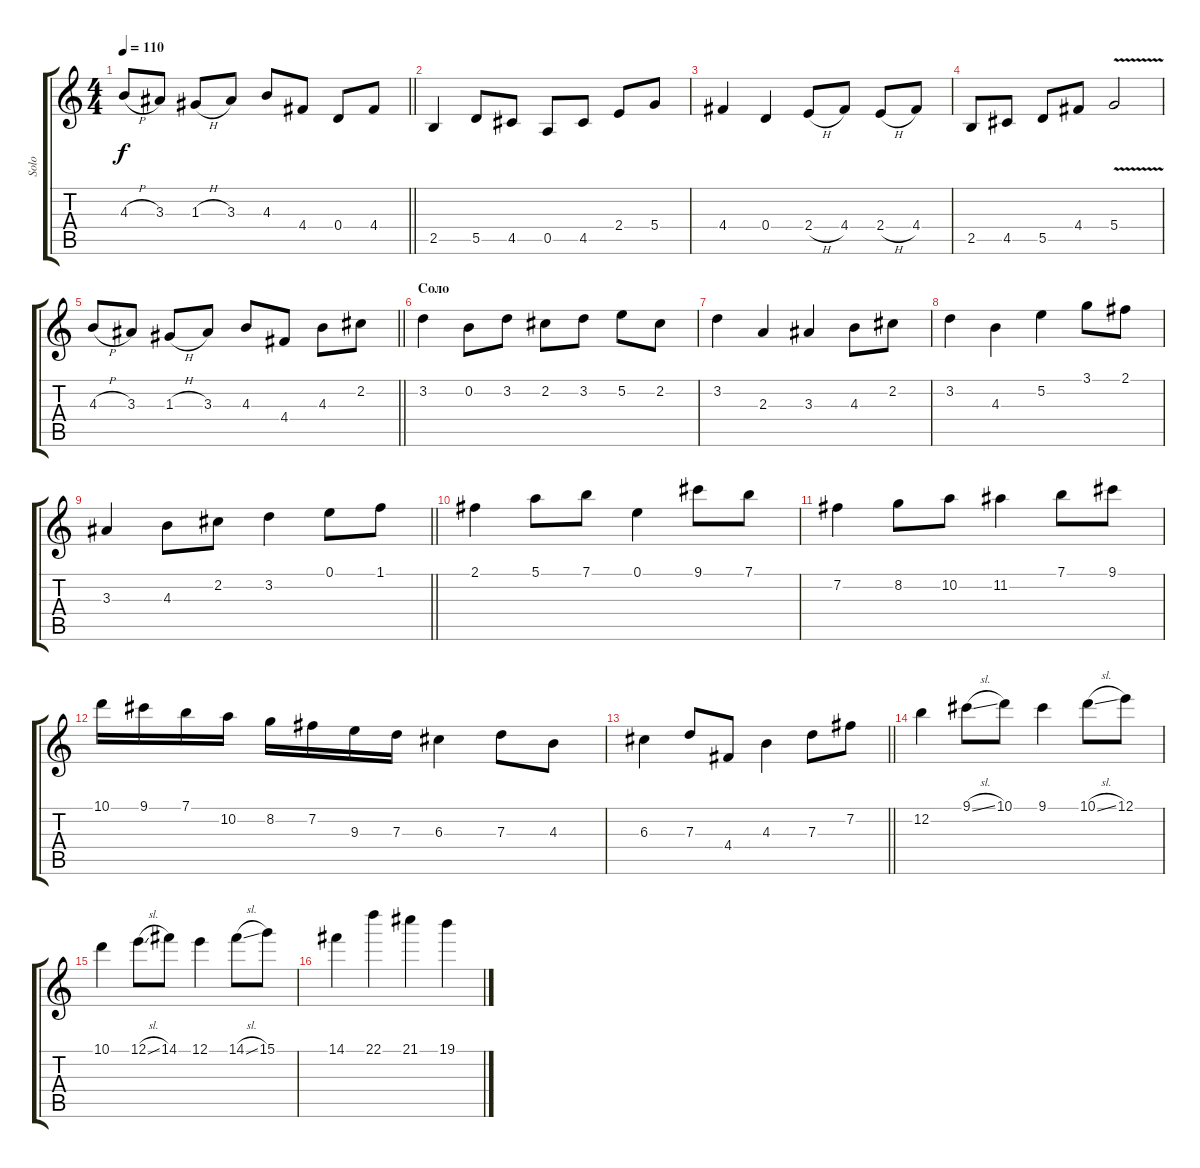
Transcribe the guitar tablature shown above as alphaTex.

\track ("Solo" "Solo") {instrument distortionguitar}
\staff {score tabs}
\tuning (E4 B3 G3 D3 A2 E2) {hide}
\ts (4 4)
\tempo 110
\clef g2
\barLineRight lightlight
\ks c
4.3{h}.8{dy f} 3.3.8 1.3{h}.8 3.3.8 4.3.8 4.4.8 0.4.8 4.4.8 |
2.5.4 5.5.8 4.5.8 0.5.8 4.5.8 2.4.8 5.4.8 |
4.4.4 0.4.4 2.4{h}.8 4.4.8 2.4{h}.8 4.4.8 |
2.5.8 4.5.8 5.5.8 4.4.8 5.4{v}.2 |
\barLineRight lightlight
4.3{h}.8 3.3.8 1.3{h}.8 3.3.8 4.3.8 4.4.8 4.3.8 2.2.8 |
\section ("" "Соло")
3.2.4 0.2.8 3.2.8 2.2.8 3.2.8 5.2.8 2.2.8 |
3.2.4 2.3.4 3.3.4 4.3.8 2.2.8 |
3.2.4 4.3.4 5.2.4 3.1.8 2.1.8 |
\barLineRight lightlight
3.3.4 4.3.8 2.2.8 3.2.4 0.1.8 1.1.8 |
2.1.4 5.1.8 7.1.8 0.1.4 9.1.8 7.1.8 |
7.2.4 8.2.8 10.2.8 11.2.4 7.1.8 9.1.8 |
10.1.16 9.1.16 7.1.16 10.2.16 8.2.16 7.2.16 9.3.16 7.3.16 6.3.4 7.3.8 4.3.8 |
\barLineRight lightlight
6.3.4 7.3.8 4.4.8 4.3.4 7.3.8 7.2.8 |
12.2.4 9.1{sl}.8 10.1.8 9.1.4 10.1{sl}.8 12.1.8 |
10.1.4 12.1{sl}.8 14.1.8 12.1.4 14.1{sl}.8 15.1.8 |
14.1.4 22.1.4 21.1.4 19.1.4
